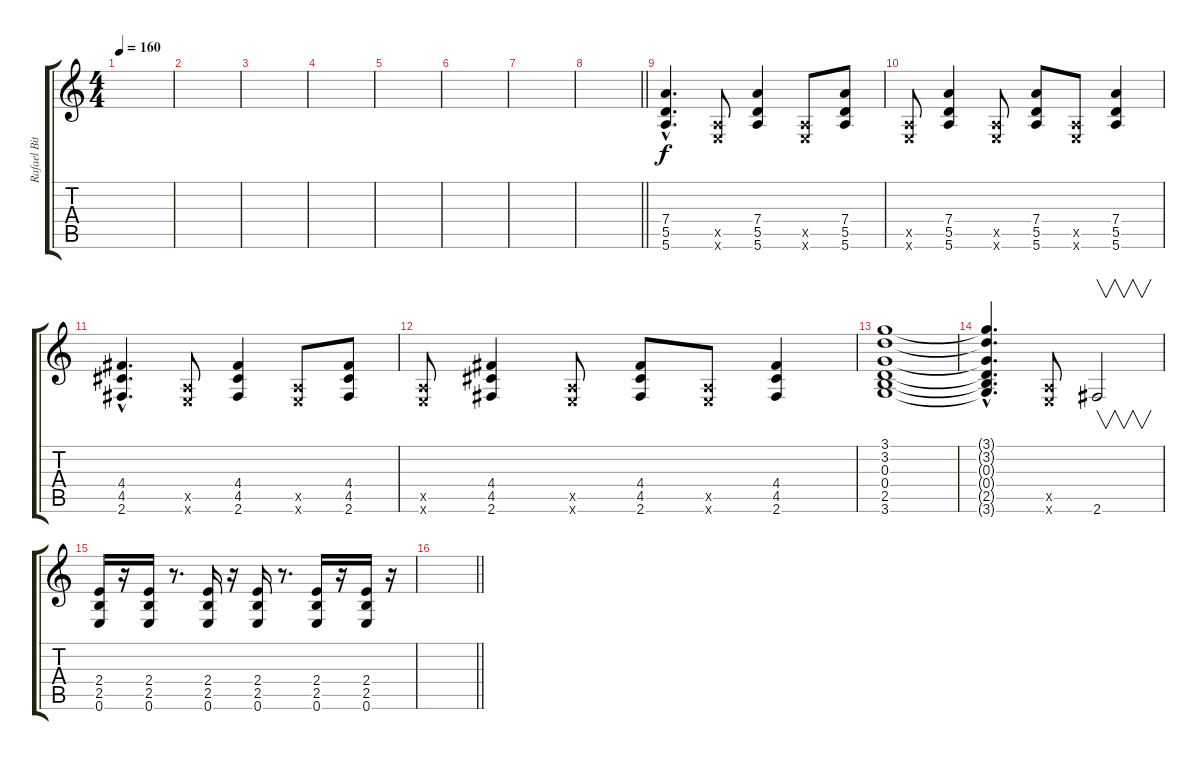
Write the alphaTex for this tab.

\track ("Rafael Bittencourt" "Rafael Bit") {instrument distortionguitar}
\staff {score tabs}
\tuning (E4 B3 G3 D3 A2 E2) {hide}
\ts (4 4)
\tempo 160
\clef g2
\ks c
|
|
|
|
|
|
|
\barLineRight lightlight
|
(7.4{hac} 5.5{hac} 5.6{hac}).4{d} (0.5{x} 0.6{x}).8 (7.4 5.5 5.6).4 (0.5{x} 0.6{x}).8 (7.4 5.5 5.6).8 |
(0.5{x} 0.6{x}).8 (7.4 5.5 5.6).4 (0.5{x} 0.6{x}).8 (7.4 5.5 5.6).8 (0.5{x} 0.6{x}).8 (7.4 5.5 5.6).4 |
(4.4{hac} 4.5{hac} 2.6{hac}).4{d} (0.5{x} 0.6{x}).8 (4.4 4.5 2.6).4 (0.5{x} 0.6{x}).8 (4.4 4.5 2.6).8 |
(0.5{x} 0.6{x}).8 (4.4 4.5 2.6).4 (0.5{x} 0.6{x}).8 (4.4 4.5 2.6).8 (0.5{x} 0.6{x}).8 (4.4 4.5 2.6).4 |
(3.1 3.2 0.3 0.4 2.5 3.6).1 |
(3.1{hac t} 3.2{hac t} 0.3{hac t} 0.4{hac t} 2.5{hac t} 3.6{hac t}).4{d} (0.5{x} 0.6{x}).8 2.6.2{v} |
(2.4 2.5 0.6).16 r.16 (2.4 2.5 0.6).16 r.8{d} (2.4 2.5 0.6).16 r.16 (2.4 2.5 0.6).16 r.8{d} (2.4 2.5 0.6).16 r.16 (2.4 2.5 0.6).16 r.16 |
\barLineRight lightlight
